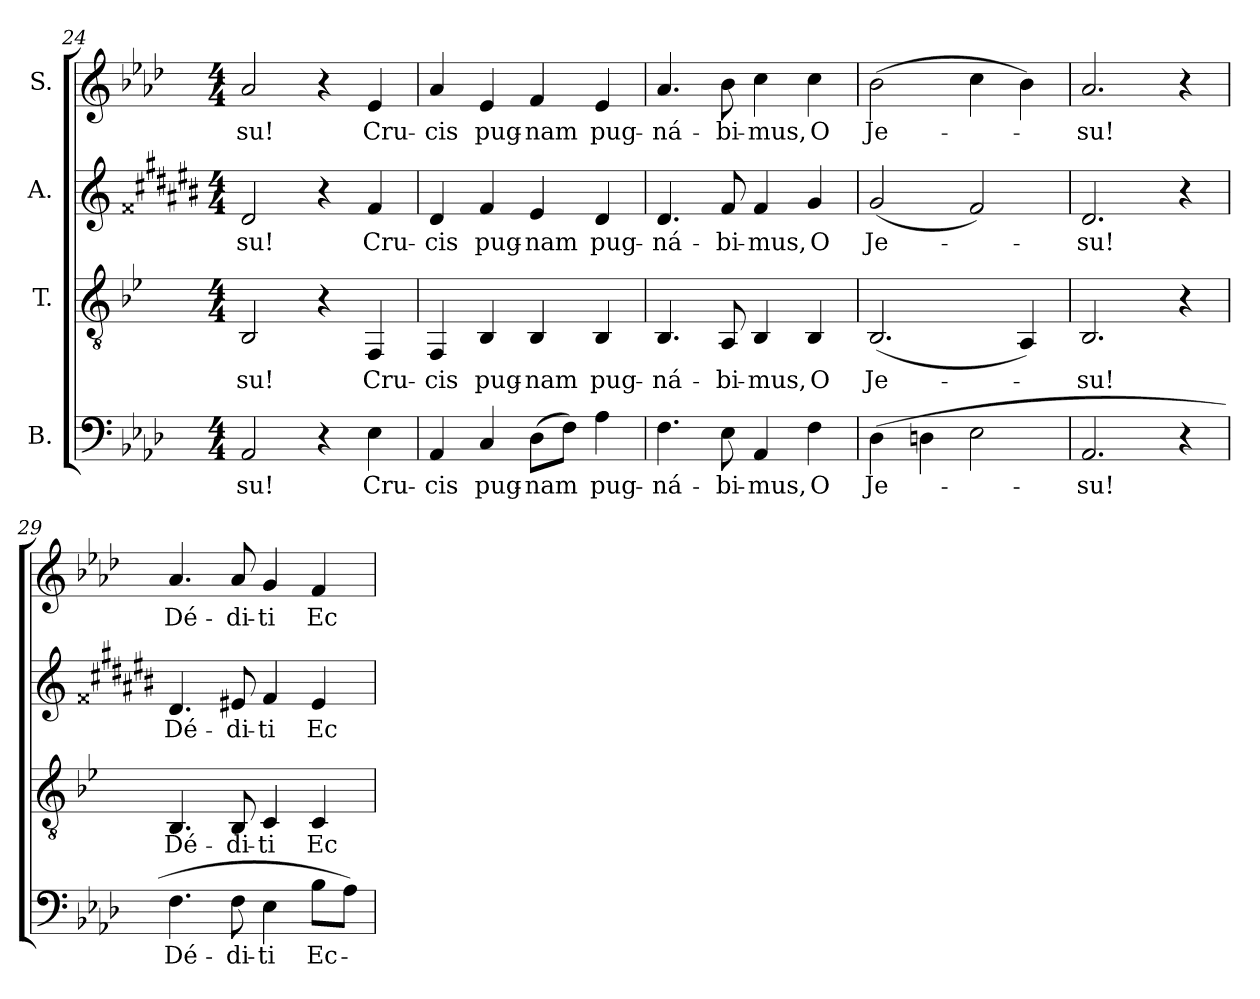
**kern	**text	**kern	**text	**kern	**text	**kern	**text
*part4	*part4	*part3	*part3	*part2	*part2	*part1	*part1
*staff4	*staff4	*staff3	*staff3	*staff2	*staff2	*staff1	*staff1
*I"B.	*	*I"T.	*	*I"A.	*	*I"S.	*
!!LO:LB:g=z
*clefF4	*	*clefGv2	*	*clefG2	*	*clefG2	*
*	*	*ITrd1c2	*	*ITrd2c3	*	*	*
*k[b-e-a-d-]	*	*k[b-e-a-d-]	*	*k[f##c#g#d#a#e#b#]	*	*k[b-e-a-d-]	*
*A-:	*	*A-:	*	*G#:	*	*A-:	*
*M4/4	*	*M4/4	*	*M4/4	*	*M4/4	*
=24	=24	=24	=24	=24	=24	=24	=24
!	!LO:LY:b:color=#000000	!	!	!	!	!	!
!	!	!	!LO:LY:b:color=#000000	!	!	!	!
!	!	!	!	!	!LO:LY:b:color=#000000	!	!
!	!	!	!	!	!	!	!LO:LY:b:color=#000000
2AA-i/	-su!	2AA-i/	-su!	2B#i/	-su!	2a-i/	-su!
4r	.	4r	.	4r	.	4r	.
!	!LO:LY:b:color=#000000	!	!	!	!	!	!
!	!	!	!LO:LY:b:color=#000000	!	!	!	!
!	!	!	!	!	!LO:LY:b:color=#000000	!	!
!	!	!	!	!	!	!	!LO:LY:b:color=#000000
4E-i\	Cru-	4EE-i/	Cru-	4d#i/	Cru-	4e-i/	Cru-
=25	=25	=25	=25	=25	=25	=25	=25
!	!LO:LY:b:color=#000000	!	!	!	!	!	!
!	!	!	!LO:LY:b:color=#000000	!	!	!	!
!	!	!	!	!	!LO:LY:b:color=#000000	!	!
!	!	!	!	!	!	!	!LO:LY:b:color=#000000
4AA-i/	-cis	4EE-i/	-cis	4B#i/	-cis	4a-i/	-cis
!	!LO:LY:b:color=#000000	!	!	!	!	!	!
!	!	!	!LO:LY:b:color=#000000	!	!	!	!
!	!	!	!	!	!LO:LY:b:color=#000000	!	!
!	!	!	!	!	!	!	!LO:LY:b:color=#000000
4Ci/	pug-	4AA-i/	pug-	4d#i/	pug-	4e-i/	pug-
!	!LO:LY:b:color=#000000	!	!	!	!	!	!
!	!	!	!LO:LY:b:color=#000000	!	!	!	!
!	!	!	!	!	!LO:LY:b:color=#000000	!	!
!	!	!	!	!	!	!	!LO:LY:b:color=#000000
(8D-i\L	-nam	4AA-i/	-nam	4c#i/	-nam	4fi/	-nam
8Fi\J)	.	.	.	.	.	.	.
!	!LO:LY:b:color=#000000	!	!	!	!	!	!
!	!	!	!LO:LY:b:color=#000000	!	!	!	!
!	!	!	!	!	!LO:LY:b:color=#000000	!	!
!	!	!	!	!	!	!	!LO:LY:b:color=#000000
4A-i\	pug-	4AA-i/	pug-	4B#i/	pug-	4e-i/	pug-
=26	=26	=26	=26	=26	=26	=26	=26
!	!LO:LY:b:color=#000000	!	!	!	!	!	!
!	!	!	!LO:LY:b:color=#000000	!	!	!	!
!	!	!	!	!	!LO:LY:b:color=#000000	!	!
!	!	!	!	!	!	!	!LO:LY:b:color=#000000
4.Fi\	-ná-	4.AA-i/	-ná-	4.B#i/	-ná-	4.a-i/	-ná-
!	!LO:LY:b:color=#000000	!	!	!	!	!	!
!	!	!	!LO:LY:b:color=#000000	!	!	!	!
!	!	!	!	!	!LO:LY:b:color=#000000	!	!
!	!	!	!	!	!	!	!LO:LY:b:color=#000000
8E-i\	-bi-	8GGi/	-bi-	8d#i/	-bi-	8b-i\	-bi-
!	!LO:LY:b:color=#000000	!	!	!	!	!	!
!	!	!	!LO:LY:b:color=#000000	!	!	!	!
!	!	!	!	!	!LO:LY:b:color=#000000	!	!
!	!	!	!	!	!	!	!LO:LY:b:color=#000000
4AA-i/	-mus,	4AA-i/	-mus,	4d#i/	-mus,	4cci\	-mus,
!	!LO:LY:b:color=#000000	!	!	!	!	!	!
!	!	!	!LO:LY:b:color=#000000	!	!	!	!
!	!	!	!	!	!LO:LY:b:color=#000000	!	!
!	!	!	!	!	!	!	!LO:LY:b:color=#000000
4Fi\	O	4AA-i/	O	4e#i/	O	4cci\	O
=27	=27	=27	=27	=27	=27	=27	=27
!	!LO:LY:b:color=#000000	!	!	!	!	!	!
!	!	!	!LO:LY:b:color=#000000	!	!	!	!
!	!	!	!	!	!LO:LY:b:color=#000000	!	!
!	!	!	!	!	!	!	!LO:LY:b:color=#000000
(4D-i\	Je-	(2.AA-i/	Je-	(2e#i/	Je-	(2b-i\	Je-
4Dni\	.	.	.	.	.	.	.
2E-i\	.	.	.	2d#i/)	.	4cci\	.
.	.	4GGi/)	.	.	.	4b-i\)	.
=28	=28	=28	=28	=28	=28	=28	=28
!	!LO:LY:b:color=#000000	!	!	!	!	!	!
!	!	!	!LO:LY:b:color=#000000	!	!	!	!
!	!	!	!	!	!LO:LY:b:color=#000000	!	!
!	!	!	!	!	!	!	!LO:LY:b:color=#000000
2.AA-i/	-su!	2.AA-i/	-su!	2.B#i/	-su!	2.a-i/	-su!
4r	.	4r	.	4r	.	4r	.
!!LO:LB:g=z
=29	=29	=29	=29	=29	=29	=29	=29
!	!LO:LY:b:color=#000000	!	!	!	!	!	!
!	!	!	!LO:LY:b:color=#000000	!	!	!	!
!	!	!	!	!	!LO:LY:b:color=#000000	!	!
!	!	!	!	!	!	!	!LO:LY:b:color=#000000
4.Fi\	Dé-	4.AA-i/	Dé-	4.B#i/	Dé-	4.a-i/	Dé-
!	!LO:LY:b:color=#000000	!	!	!	!	!	!
!	!	!	!LO:LY:b:color=#000000	!	!	!	!
!	!	!	!	!	!LO:LY:b:color=#000000	!	!
!	!	!	!	!	!	!	!LO:LY:b:color=#000000
8Fi\	-di-	8AA-i/	-di-	8c##Xi/	-di-	8a-i/	-di-
!	!LO:LY:b:color=#000000	!	!	!	!	!	!
!	!	!	!LO:LY:b:color=#000000	!	!	!	!
!	!	!	!	!	!LO:LY:b:color=#000000	!	!
!	!	!	!	!	!	!	!LO:LY:b:color=#000000
4E-i\	-ti	4BB-i/	-ti	4d#i/	-ti	4gi/	-ti
!	!LO:LY:b:color=#000000	!	!	!	!	!	!
!	!	!	!LO:LY:b:color=#000000	!	!	!	!
!	!	!	!	!	!LO:LY:b:color=#000000	!	!
!	!	!	!	!	!	!	!LO:LY:b:color=#000000
8B-i\L	Ec-	4BB-i/	Ec-	4c##i/	Ec-	4fi/	Ec-
8A-i\J)	.	.	.	.	.	.	.
=	=	=	=	=	=	=	=
*-	*-	*-	*-	*-	*-	*-	*-
